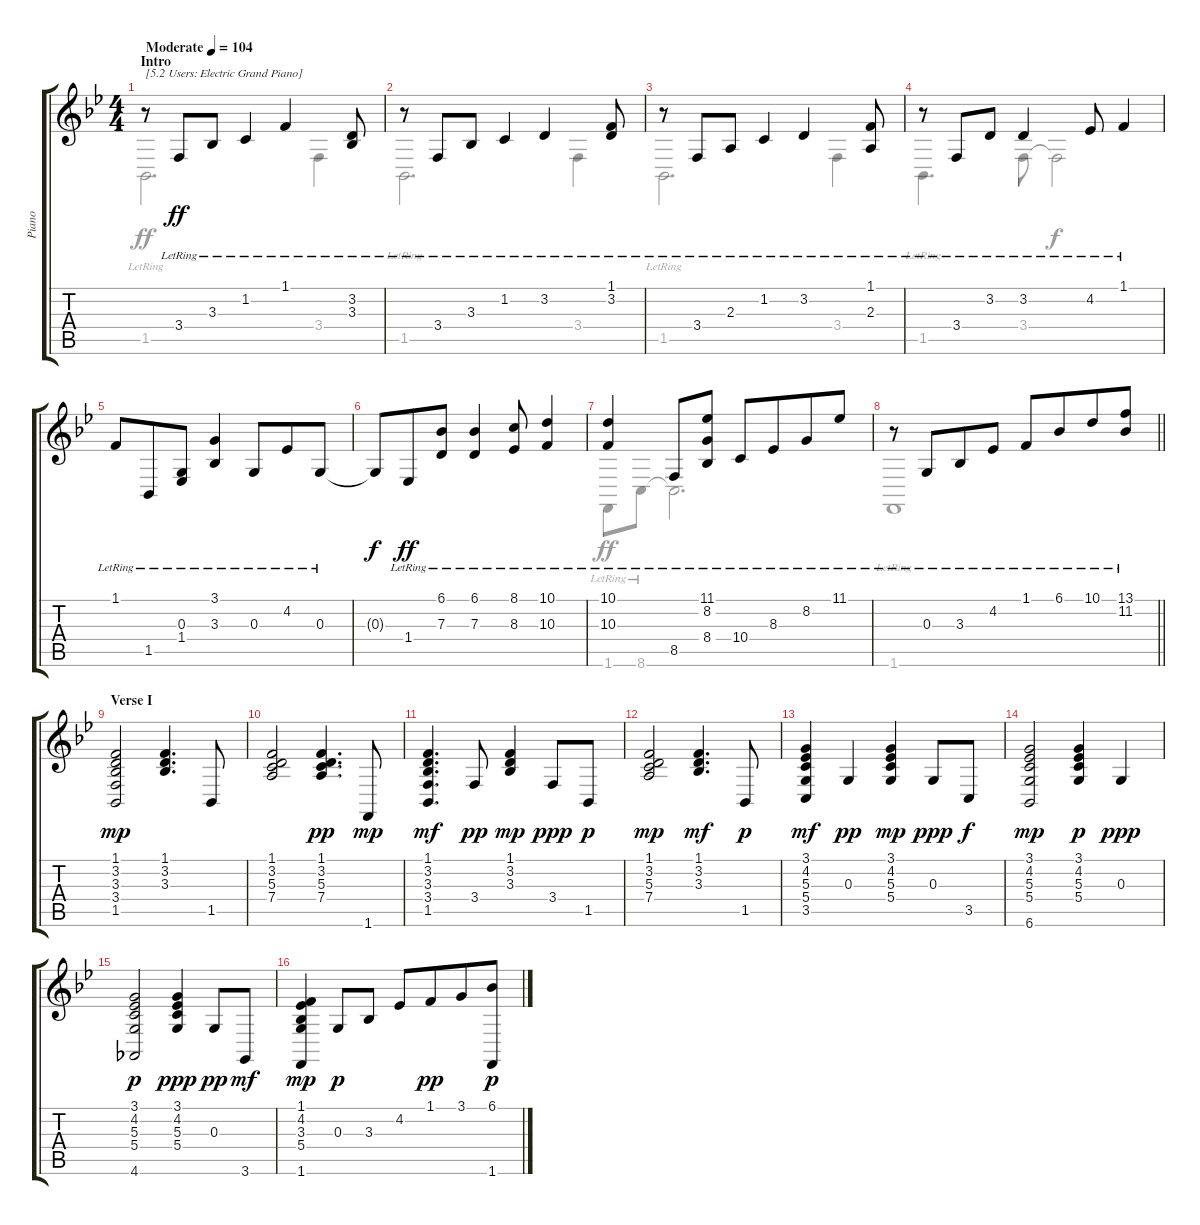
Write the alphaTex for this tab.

\track ("Piano" "Piano") {instrument electricgrandpiano}
\staff {score tabs}
\tuning (E4 B3 G3 D3 A2 E2) {hide}
\voice
\ts (4 4)
\section ("" "Intro")
\tempo (104 "Moderate")
\clef g2
\ks bb
r.8{txt "[5.2 Users: Electric Grand Piano]" dy ff instrument electricgrandpiano} 3.4{lr}.8{beam merge} 3.3{lr}.8 1.2{lr}.4 1.1{lr}.4 (3.2{lr} 3.3{lr}).8 |
r.8 3.4{lr}.8{beam merge} 3.3{lr}.8 1.2{lr}.4 3.2{lr}.4 (1.1{lr} 3.2{lr}).8 |
r.8 3.4{lr}.8{beam merge} 2.3{lr}.8 1.2{lr}.4 3.2{lr}.4 (1.1{lr} 2.3{lr}).8 |
r.8 3.4{lr}.8{beam merge} 3.2{lr}.8 3.2{lr}.4 4.2{lr}.8 1.1{lr}.4 |
1.1{lr}.8 1.5{lr}.8{beam merge} (0.3{lr} 1.4{lr}).8 (3.1{lr} 3.3{lr}).4 0.3{lr}.8{beam merge} 4.2{lr}.8 0.3{lr}.8 |
0.3{t}.8{dy f} 1.4{lr}.8{dy ff beam merge} (6.1{lr} 7.3{lr}).8 (6.1{lr} 7.3{lr}).4 (8.1{lr} 8.3{lr}).8 (10.1{lr} 10.3{lr}).4 |
(10.1{lr} 10.3{lr}).4 8.5{lr}.8 (11.1{lr} 8.2{lr} 8.4{lr}).8 10.4{lr}.8 8.3{lr}.8{beam merge} 8.2{lr}.8 11.1{lr}.8 |
\barLineRight lightlight
r.8 0.3{lr}.8{beam merge} 3.3{lr}.8 4.2{lr}.8 1.1{lr}.8 6.1{lr}.8{beam merge} 10.1{lr}.8 (13.1{lr} 11.2{lr}).8 |
\section ("" "Verse I")
(1.1 3.2 3.3 3.4 1.5).2{dy mp} (1.1 3.2 3.3).4{d} 1.5.8 |
(1.1 3.2 5.3 7.4).2 (1.1 3.2 5.3 7.4).4{d dy pp} 1.6.8{dy mp} |
(1.1 3.2 3.3 3.4 1.5).4{d dy mf} 3.4.8{dy pp} (1.1 3.2 3.3).4{dy mp} 3.4.8{dy ppp} 1.5.8{dy p} |
(1.1 3.2 5.3 7.4).2{dy mp} (1.1 3.2 3.3).4{d dy mf} 1.5.8{dy p} |
(3.1 4.2 5.3 5.4 3.5).4{dy mf} 0.3.4{dy pp} (3.1 4.2 5.3 5.4).4{dy mp} 0.3.8{dy ppp} 3.5.8{dy f} |
(3.1 4.2 5.3 5.4 6.6).2{dy mp} (3.1 4.2 5.3 5.4).4{dy p} 0.3.4{dy ppp} |
(3.1 4.2 5.3 5.4 4.6).2{dy p} (3.1 4.2 5.3 5.4).4{dy ppp} 0.3.8{dy pp} 3.6.8{dy mf} |
(1.1 4.2 3.3 5.4 1.6).4{dy mp} 0.3.8{dy p} 3.3.8 4.2.8 1.1.8{dy pp beam merge} 3.1.8 (6.1 1.6).8{dy p}
\voice
\clef g2
\ottava regular
\simile none
\ks bb
1.5{lr}.2{d dy ff} 3.4.4 |
1.5{lr}.2{d} 3.4.4 |
1.5{lr}.2{d} 3.4.4 |
1.5{lr}.4{d} 3.4.8 3.4{t}.2{dy f} |
|
|
1.6{lr}.8{dy ff} 8.6{lr}.8 8.6{t}.2{d} |
\barLineRight lightlight
1.6{lr}.1 |
|
|
|
|
|
|
|
